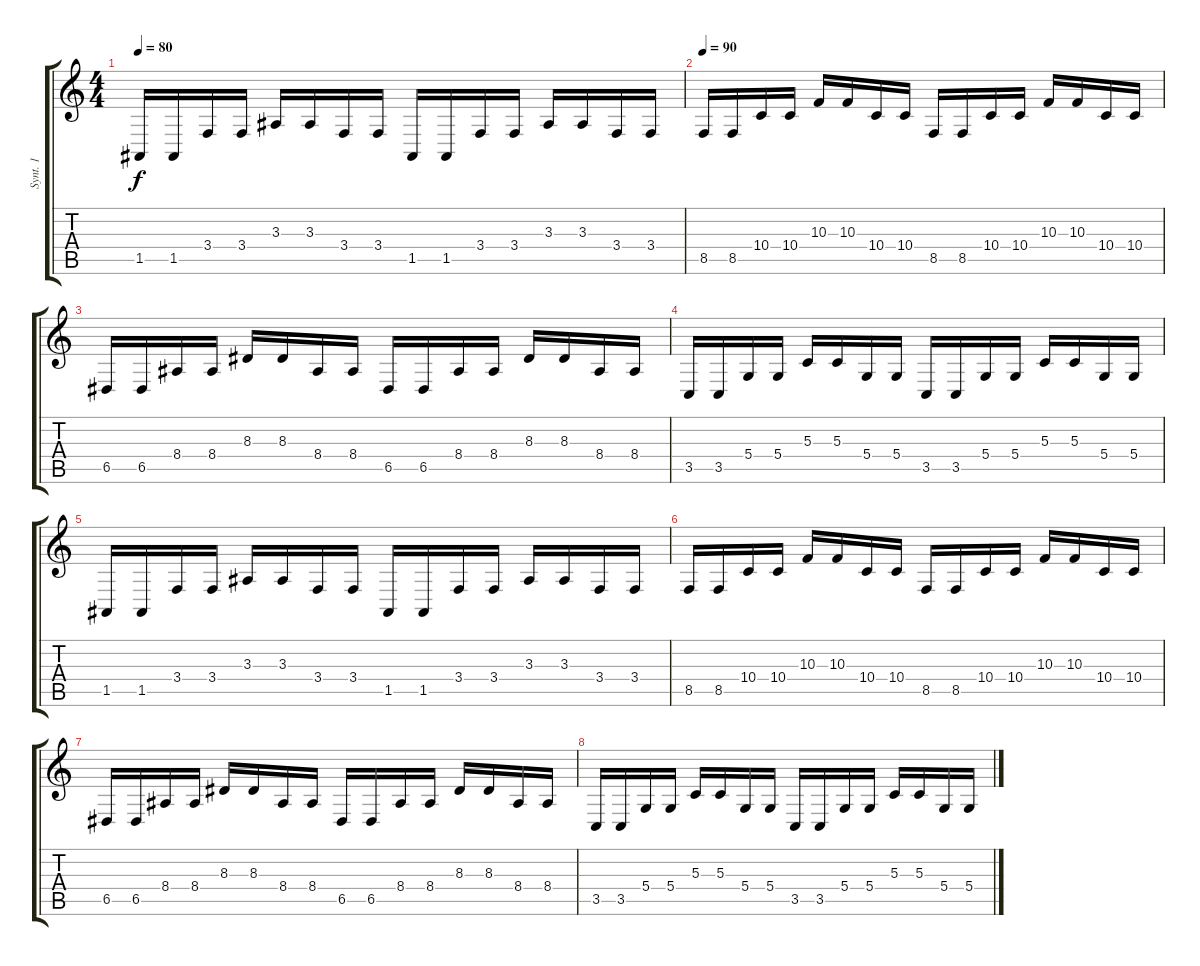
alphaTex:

\track ("Synt. 1" "Synt. 1") {instrument synthbrass2}
\staff {score tabs}
\tuning (E4 B3 G3 D3 A2 E2) {hide}
\ts (4 4)
\tempo 80
\clef g2
\ks c
1.5.16{dy f} 1.5.16 3.4.16 3.4.16 3.3.16 3.3.16 3.4.16 3.4.16 1.5.16 1.5.16 3.4.16 3.4.16 3.3.16 3.3.16 3.4.16 3.4.16 |
\tempo 90
8.5.16 8.5.16 10.4.16 10.4.16 10.3.16 10.3.16 10.4.16 10.4.16 8.5.16 8.5.16 10.4.16 10.4.16 10.3.16 10.3.16 10.4.16 10.4.16 |
6.5.16 6.5.16 8.4.16 8.4.16 8.3.16 8.3.16 8.4.16 8.4.16 6.5.16 6.5.16 8.4.16 8.4.16 8.3.16 8.3.16 8.4.16 8.4.16 |
3.5.16 3.5.16 5.4.16 5.4.16 5.3.16 5.3.16 5.4.16 5.4.16 3.5.16 3.5.16 5.4.16 5.4.16 5.3.16 5.3.16 5.4.16 5.4.16 |
1.5.16 1.5.16 3.4.16 3.4.16 3.3.16 3.3.16 3.4.16 3.4.16 1.5.16 1.5.16 3.4.16 3.4.16 3.3.16 3.3.16 3.4.16 3.4.16 |
8.5.16 8.5.16 10.4.16 10.4.16 10.3.16 10.3.16 10.4.16 10.4.16 8.5.16 8.5.16 10.4.16 10.4.16 10.3.16 10.3.16 10.4.16 10.4.16 |
6.5.16 6.5.16 8.4.16 8.4.16 8.3.16 8.3.16 8.4.16 8.4.16 6.5.16 6.5.16 8.4.16 8.4.16 8.3.16 8.3.16 8.4.16 8.4.16 |
3.5.16 3.5.16 5.4.16 5.4.16 5.3.16 5.3.16 5.4.16 5.4.16 3.5.16 3.5.16 5.4.16 5.4.16 5.3.16 5.3.16 5.4.16 5.4.16
